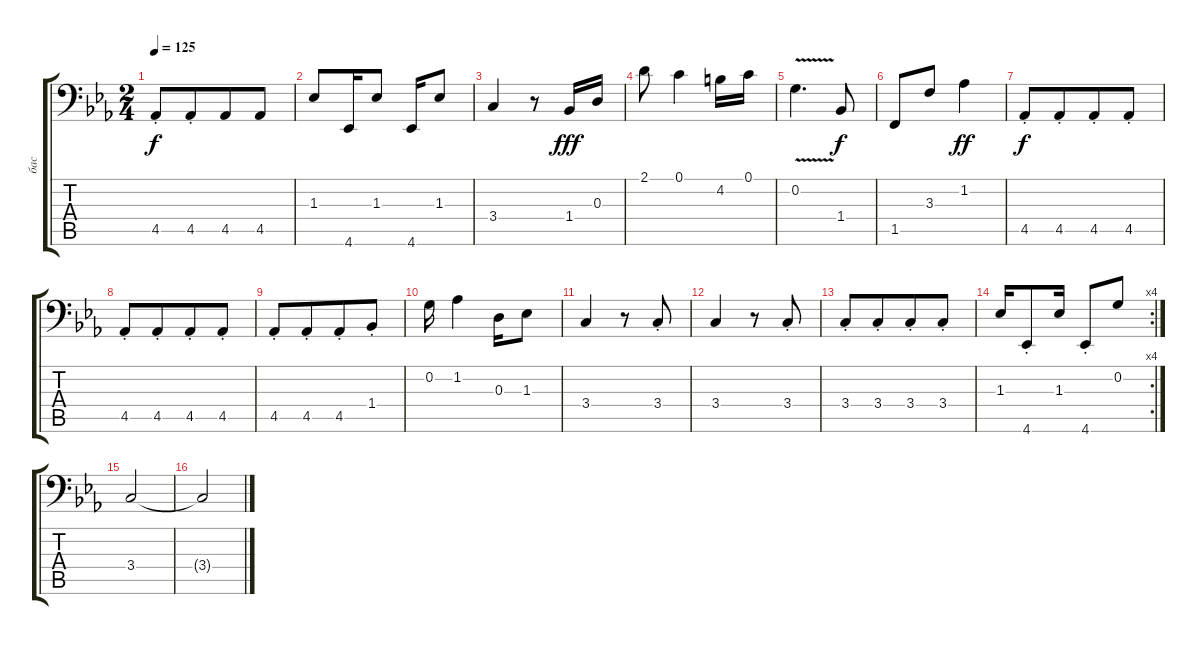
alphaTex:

\track ("бас" "бас") {instrument electricbassfinger}
\staff {score tabs}
\tuning (C3 G2 D2 A1 E1 B0) {hide}
\ts (2 4)
\tempo 125
\clef f4
\ks cminor
4.5{st}.8{dy f} 4.5{st}.8{beam merge} 4.5.8 4.5.8 |
1.3.8 4.6.16 1.3.8 4.6.16 1.3.8 |
3.4.4 r.8 1.4.16{dy fff} 0.3.16 |
2.1.8 0.1.4 4.2.16 0.1.16 |
0.2{v}.4{d} 1.4.8{dy f} |
1.5.8 3.3.8 1.2.4{dy ff} |
4.5{st}.8{dy f beam merge} 4.5{st}.8{beam merge} 4.5{st}.8{beam merge} 4.5{st}.8 |
4.5{st}.8{beam merge} 4.5{st}.8{beam merge} 4.5{st}.8{beam merge} 4.5{st}.8 |
4.5{st}.8{beam merge} 4.5{st}.8{beam merge} 4.5{st}.8{beam merge} 1.4{st}.8 |
0.2.16 1.2.4 0.3.16 1.3.8 |
3.4.4 r.8 3.4{st}.8 |
3.4.4 r.8 3.4{st}.8 |
3.4{st}.8 3.4{st}.8{beam merge} 3.4{st}.8 3.4{st}.8 |
\rc 4
1.3.16 4.6{st}.8{beam merge} 1.3.16{beam split} 4.6{st}.8{beam merge} 0.2.8 |
3.4.2 |
3.4{t}.2
